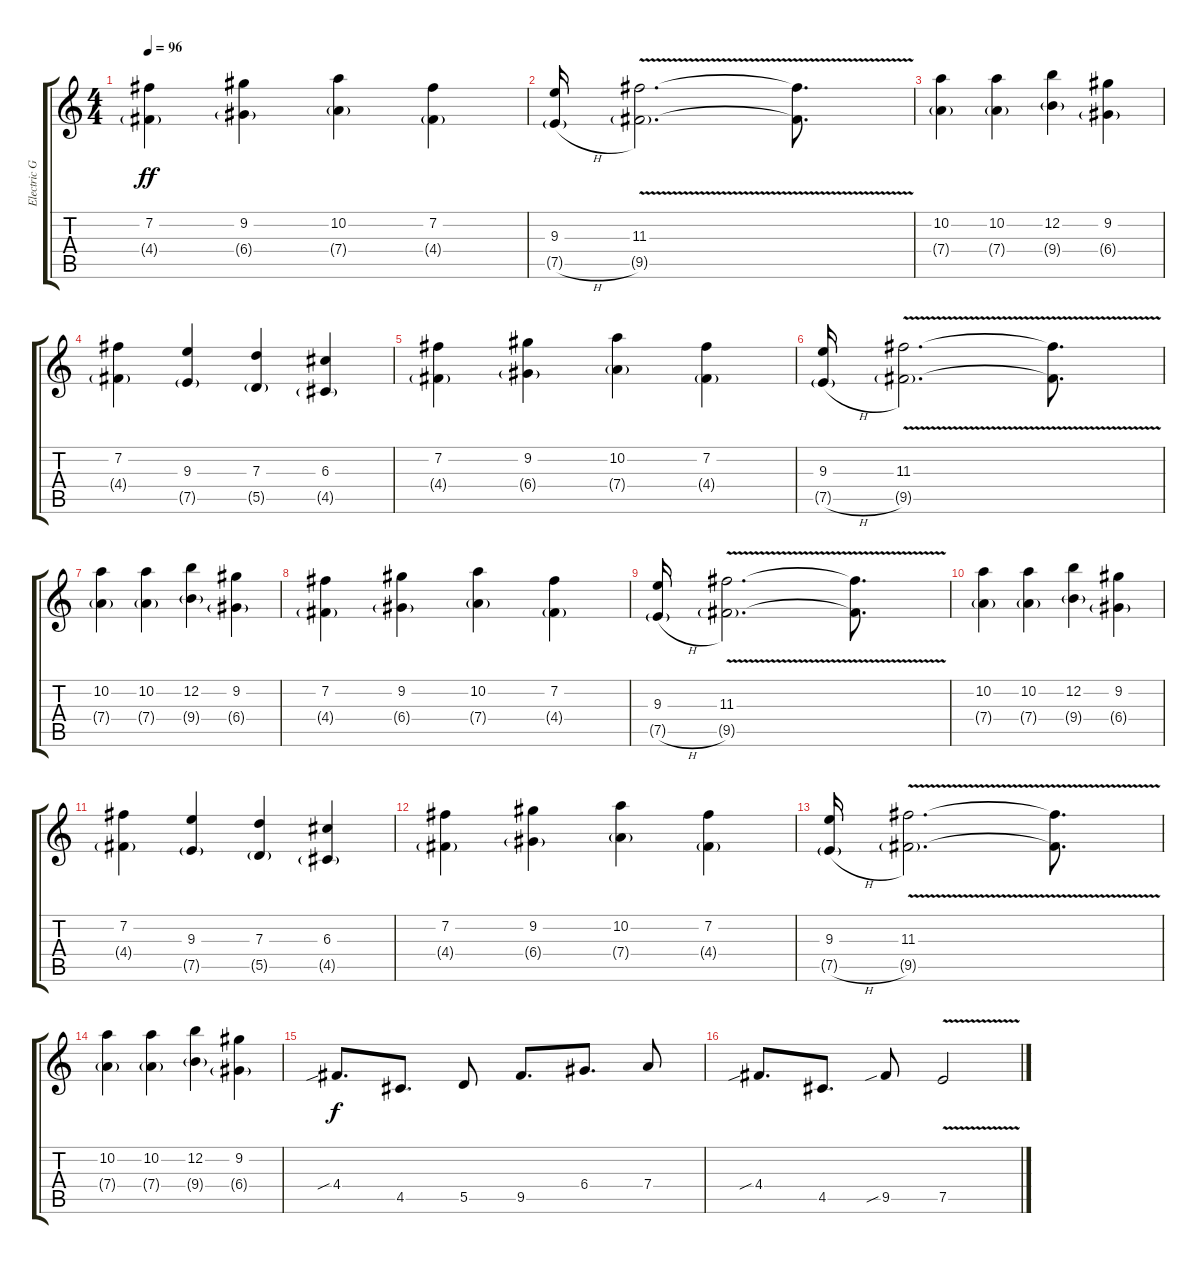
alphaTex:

\track ("Electric Guitar" "Electric G") {instrument distortionguitar}
\staff {score tabs}
\tuning (E4 B3 G3 D3 A2 E2) {hide}
\ts (4 4)
\tempo 96
\clef g2
\ks c
(7.2 4.4{g}).4{dy ff} (9.2 6.4{g}).4 (10.2 7.4{g}).4 (7.2 4.4{g}).4 |
(9.3 7.5{h g}).16 (11.3 9.5{v g}).2{d} (11.3{v t} 9.5{v t}).8{d} |
(10.2 7.4{g}).4 (10.2 7.4{g}).4 (12.2 9.4{g}).4 (9.2 6.4{g}).4 |
(7.2 4.4{g}).4 (9.3 7.5{g}).4 (7.3 5.5{g}).4 (6.3 4.5{g}).4 |
(7.2 4.4{g}).4 (9.2 6.4{g}).4 (10.2 7.4{g}).4 (7.2 4.4{g}).4 |
(9.3 7.5{h g}).16 (11.3 9.5{v g}).2{d} (11.3{v t} 9.5{v t}).8{d} |
(10.2 7.4{g}).4 (10.2 7.4{g}).4 (12.2 9.4{g}).4 (9.2 6.4{g}).4 |
(7.2 4.4{g}).4 (9.2 6.4{g}).4 (10.2 7.4{g}).4 (7.2 4.4{g}).4 |
(9.3 7.5{h g}).16 (11.3 9.5{v g}).2{d} (11.3{v t} 9.5{v t}).8{d} |
(10.2 7.4{g}).4 (10.2 7.4{g}).4 (12.2 9.4{g}).4 (9.2 6.4{g}).4 |
(7.2 4.4{g}).4 (9.3 7.5{g}).4 (7.3 5.5{g}).4 (6.3 4.5{g}).4 |
(7.2 4.4{g}).4 (9.2 6.4{g}).4 (10.2 7.4{g}).4 (7.2 4.4{g}).4 |
(9.3 7.5{h g}).16 (11.3 9.5{v g}).2{d} (11.3{v t} 9.5{v t}).8{d} |
(10.2 7.4{g}).4 (10.2 7.4{g}).4 (12.2 9.4{g}).4 (9.2 6.4{g}).4 |
4.4{sib}.8{d dy f} 4.5.8{d} 5.5.8 9.5.8{d} 6.4.8{d} 7.4.8 |
4.4{sib}.8{d} 4.5.8{d} 9.5{sib}.8 7.5{v}.2
